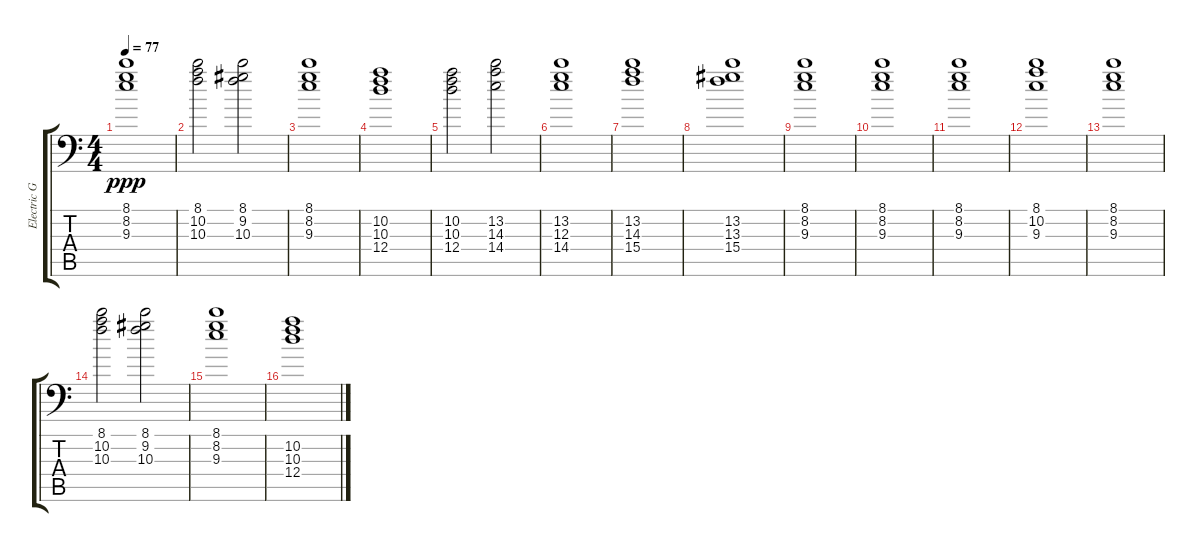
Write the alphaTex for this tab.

\track ("Electric Guitar" "Electric G") {instrument overdrivenguitar}
\staff {score tabs}
\tuning (E4 B3 G3 D3 A2 A1) {hide}
\ts (4 4)
\tempo 77
\clef f4
\ks c
(8.1 8.2 9.3).1{dy ppp} |
(8.1 10.2 10.3).2 (8.1 9.2 10.3).2 |
(8.1 8.2 9.3).1 |
(10.2 10.3 12.4).1 |
(10.2 10.3 12.4).2 (13.2 14.3 14.4).2 |
(13.2 12.3 14.4).1 |
(13.2 14.3 15.4).1 |
(13.2 13.3 15.4).1 |
(8.1 8.2 9.3).1 |
(8.1 8.2 9.3).1 |
(8.1 8.2 9.3).1 |
(8.1 10.2 9.3).1 |
(8.1 8.2 9.3).1 |
(8.1 10.2 10.3).2 (8.1 9.2 10.3).2 |
(8.1 8.2 9.3).1 |
(10.2 10.3 12.4).1
